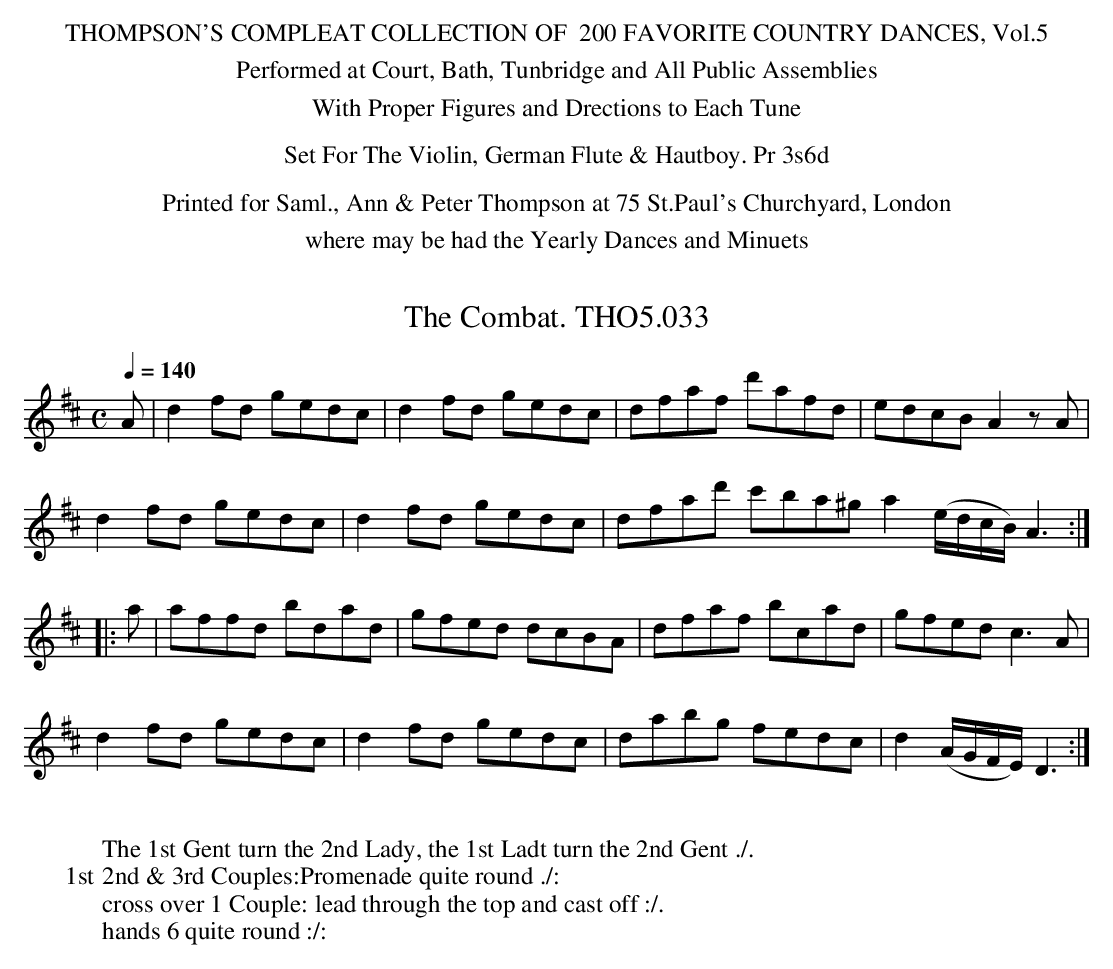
X:1
T:Combat. THO5.033, The
M:C
L:1/8
Q:1/4=140
K:D
A|d2 fd gedc|d2 fd gedc|dfaf d'afd|edcB A2 zA|
d2 fd gedc|d2 fd gedc|dfad' c'ba^g a2 (e/d/c/B/) A3:|
|:a|affd bdad|gfed dcBA|dfaf bcad|gfed c3A|
d2 fd gedc|d2 fd gedc|dabg fedc|d2 (A/G/F/E/) D3:|
W:
W:The 1st Gent turn the 2nd Lady, the 1st Ladt turn the 2nd Gent ./.
W:1st 2nd & 3rd Couples:Promenade quite round ./:
W:cross over 1 Couple: lead through the top and cast off :/.
W:hands 6 quite round :/:
